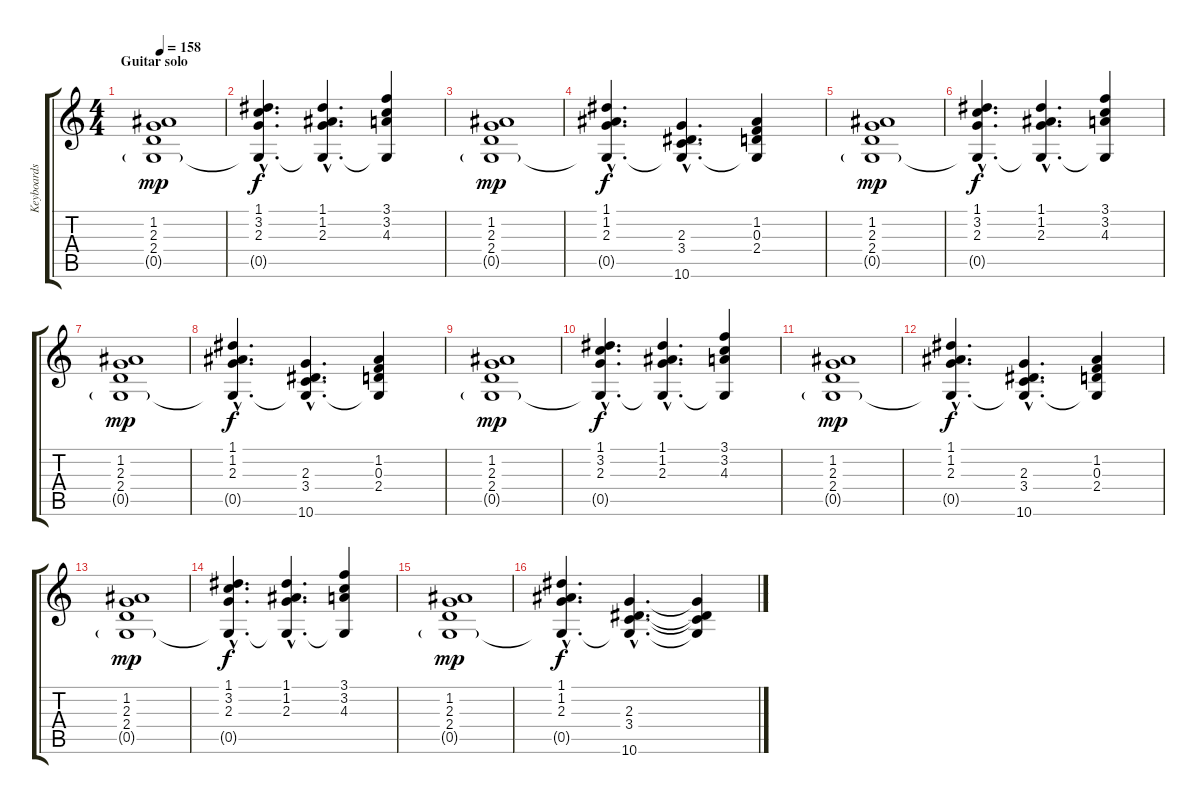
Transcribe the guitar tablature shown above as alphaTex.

\track ("Keyboards" "Keyboards") {instrument stringensemble1}
\staff {score tabs}
\tuning (D5 A4 F4 C4 G3 D3) {hide}
\ts (4 4)
\section ("" "Guitar solo")
\tempo 158
\clef g2
\ks c
(1.2 2.3 2.4 0.5{g}).1{dy mp} |
(1.1{hac} 3.2{hac} 2.3{hac} 0.5{hac t}).4{d dy f} (1.1{hac} 1.2{hac} 2.3{hac} 0.5{hac t}).4{d} (3.1 3.2 4.3 0.5{t}).4 |
(1.2 2.3 2.4 0.5{g}).1{dy mp} |
(1.1{hac} 1.2{hac} 2.3{hac} 0.5{hac t}).4{d dy f} (2.3{hac} 3.4{hac} 0.5{hac t} 10.6{hac}).4{d} (1.2 0.3 2.4 0.5{t}).4 |
(1.2 2.3 2.4 0.5{g}).1{dy mp} |
(1.1{hac} 3.2{hac} 2.3{hac} 0.5{hac t}).4{d dy f} (1.1{hac} 1.2{hac} 2.3{hac} 0.5{hac t}).4{d} (3.1 3.2 4.3 0.5{t}).4 |
(1.2 2.3 2.4 0.5{g}).1{dy mp} |
(1.1{hac} 1.2{hac} 2.3{hac} 0.5{hac t}).4{d dy f} (2.3{hac} 3.4{hac} 0.5{hac t} 10.6{hac}).4{d} (1.2 0.3 2.4 0.5{t}).4 |
(1.2 2.3 2.4 0.5{g}).1{dy mp} |
(1.1{hac} 3.2{hac} 2.3{hac} 0.5{hac t}).4{d dy f} (1.1{hac} 1.2{hac} 2.3{hac} 0.5{hac t}).4{d} (3.1 3.2 4.3 0.5{t}).4 |
(1.2 2.3 2.4 0.5{g}).1{dy mp} |
(1.1{hac} 1.2{hac} 2.3{hac} 0.5{hac t}).4{d dy f} (2.3{hac} 3.4{hac} 0.5{hac t} 10.6{hac}).4{d} (1.2 0.3 2.4 0.5{t}).4 |
(1.2 2.3 2.4 0.5{g}).1{dy mp} |
(1.1{hac} 3.2{hac} 2.3{hac} 0.5{hac t}).4{d dy f} (1.1{hac} 1.2{hac} 2.3{hac} 0.5{hac t}).4{d} (3.1 3.2 4.3 0.5{t}).4 |
(1.2 2.3 2.4 0.5{g}).1{dy mp} |
(1.1{hac} 1.2{hac} 2.3{hac} 0.5{hac t}).4{d dy f} (2.3{hac} 3.4{hac} 0.5{hac t} 10.6{hac}).4{d} (2.3{t} 3.4{t} 0.5{t} 10.6{t}).4
